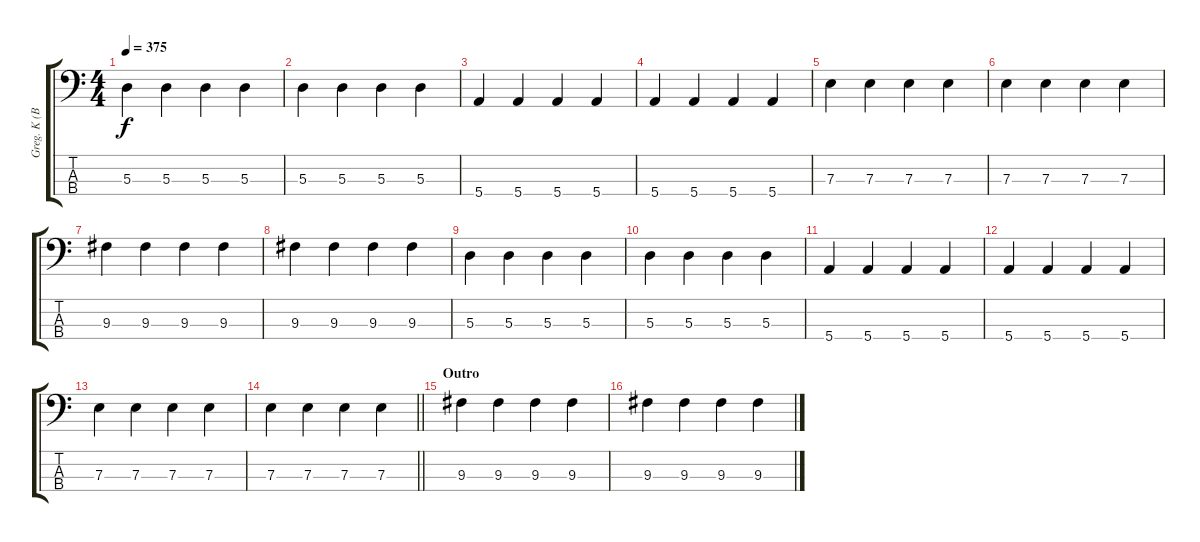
\track ("Greg. K (Bass)" "Greg. K (B") {instrument electricbasspick}
\staff {score tabs}
\tuning (G2 D2 A1 E1) {hide}
\ts (4 4)
\tempo 375
\clef f4
\ks c
5.3.4{dy f} 5.3.4 5.3.4 5.3.4 |
5.3.4 5.3.4 5.3.4 5.3.4 |
5.4.4 5.4.4 5.4.4 5.4.4 |
5.4.4 5.4.4 5.4.4 5.4.4 |
7.3.4 7.3.4 7.3.4 7.3.4 |
7.3.4 7.3.4 7.3.4 7.3.4 |
9.3.4 9.3.4 9.3.4 9.3.4 |
9.3.4 9.3.4 9.3.4 9.3.4 |
5.3.4 5.3.4 5.3.4 5.3.4 |
5.3.4 5.3.4 5.3.4 5.3.4 |
5.4.4 5.4.4 5.4.4 5.4.4 |
5.4.4 5.4.4 5.4.4 5.4.4 |
7.3.4 7.3.4 7.3.4 7.3.4 |
\barLineRight lightlight
7.3.4 7.3.4 7.3.4 7.3.4 |
\section ("" "Outro")
9.3.4 9.3.4 9.3.4 9.3.4 |
9.3.4 9.3.4 9.3.4 9.3.4
